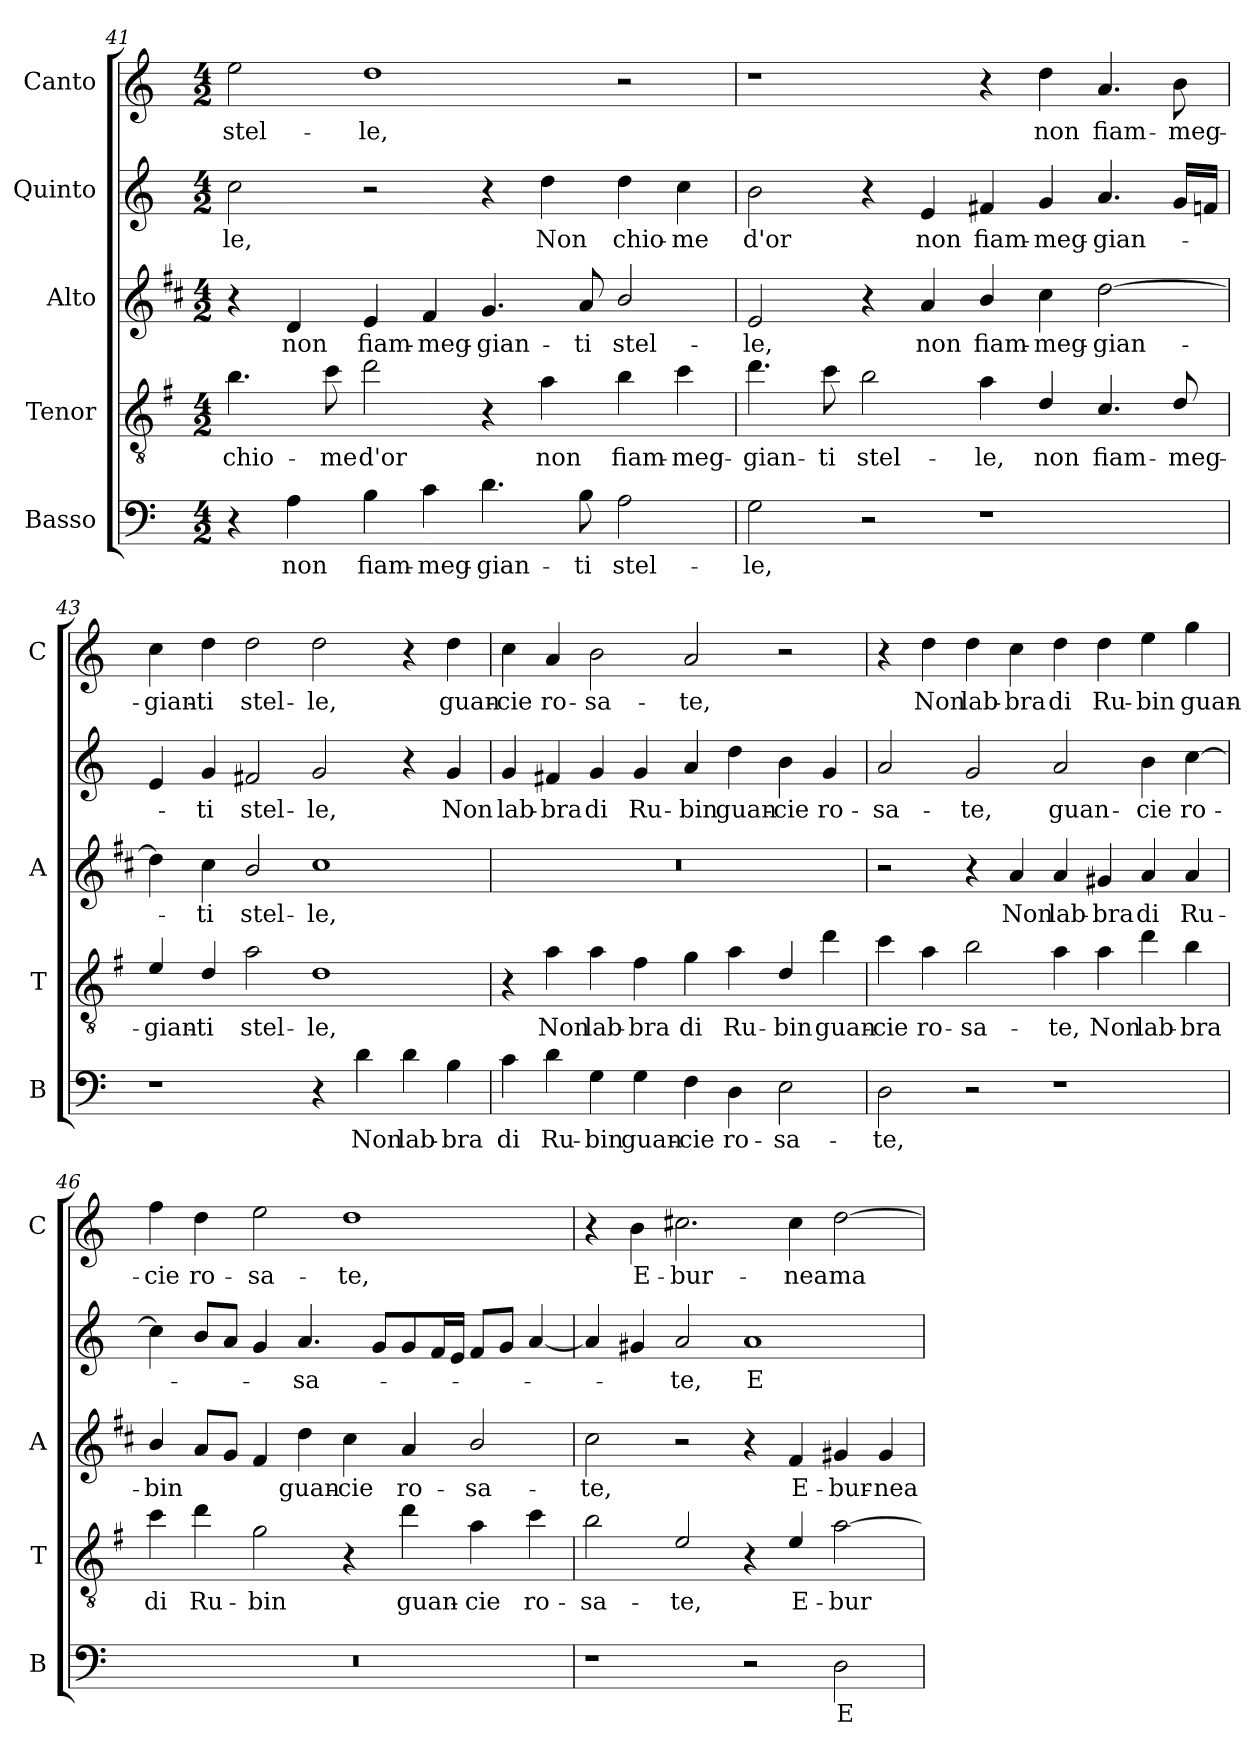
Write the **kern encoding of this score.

**kern	**text	**kern	**text	**kern	**text	**kern	**text	**kern	**text
*part5	*part5	*part4	*part4	*part3	*part3	*part2	*part2	*part1	*part1
*staff5	*staff5	*staff4	*staff4	*staff3	*staff3	*staff2	*staff2	*staff1	*staff1
*I"Basso	*	*I"Tenor	*	*I"Alto	*	*I"Quinto	*	*I"Canto	*
*I'B	*	*I'T	*	*I'A	*	*	*	*I'C	*
*clefF4	*	*clefGv2	*	*clefG2	*	*clefG2	*	*clefG2	*
*	*	*ITrd4c7	*	*ITrd1c2	*	*	*	*	*
*k[]	*	*k[]	*	*k[]	*	*k[]	*	*k[]	*
*C:	*	*C:	*	*C:	*	*C:	*	*C:	*
*M4/2	*	*M4/2	*	*M4/2	*	*M4/2	*	*M4/2	*
=41	=41	=41	=41	=41	=41	=41	=41	=41	=41
!	!	!	!LO:LY:b	!	!	!	!LO:LY:b	!	!LO:LY:b
4r	.	4.e\	chio-	4r	.	2cc\	-le,	2ee\	stel-
!	!LO:LY:b	!	!	!	!LO:LY:b	!	!	!	!
4A\	non	.	.	4c/	non	.	.	.	.
!	!	!	!LO:LY:b	!	!	!	!	!	!
.	.	8f\	-me	.	.	.	.	.	.
!	!LO:LY:b	!	!LO:LY:b	!	!LO:LY:b	!	!	!	!LO:LY:b
4B\	fiam-	2g\	d'or	4d/	fiam-	2r	.	1dd	-le,
!	!LO:LY:b	!	!	!	!LO:LY:b	!	!	!	!
4c\	-meg-	.	.	4e/	-meg-	.	.	.	.
!	!LO:LY:b	!	!	!	!LO:LY:b	!	!	!	!
4.d\	-gian-	4r	.	4.f/	-gian-	4r	.	.	.
!	!	!	!LO:LY:b	!	!	!	!LO:LY:b	!	!
.	.	4d\	non	.	.	4dd\	Non	.	.
!	!LO:LY:b	!	!	!	!LO:LY:b	!	!	!	!
8B\	-ti	.	.	8g/	-ti	.	.	.	.
!	!LO:LY:b	!	!LO:LY:b	!	!LO:LY:b	!	!LO:LY:b	!	!
2A\	stel-	4e\	fiam-	2a/	stel-	4dd\	chio-	2r	.
!	!	!	!LO:LY:b	!	!	!	!LO:LY:b	!	!
.	.	4f\	-meg-	.	.	4cc\	-me	.	.
!!LO:LB:g=z
=42	=42	=42	=42	=42	=42	=42	=42	=42	=42
!	!LO:LY:b	!	!LO:LY:b	!	!LO:LY:b	!	!LO:LY:b	!	!
2G\	-le,	4.g\	-gian-	2d/	-le,	2b\	d'or	1r	.
!	!	!	!LO:LY:b	!	!	!	!	!	!
.	.	8f\	-ti	.	.	.	.	.	.
!	!	!	!LO:LY:b	!	!	!	!	!	!
2r	.	2e\	stel-	4r	.	4r	.	.	.
!	!	!	!	!	!LO:LY:b	!	!LO:LY:b	!	!
.	.	.	.	4g/	non	4e/	non	.	.
!	!	!	!LO:LY:b	!	!LO:LY:b	!	!LO:LY:b	!	!
1r	.	4d\	-le,	4a/	fiam-	4f#X/	fiam-	4r	.
!	!	!	!LO:LY:b	!	!LO:LY:b	!	!LO:LY:b	!	!LO:LY:b
.	.	4G/	non	4b\	-meg-	4g/	-meg-	4dd\	non
!	!	!	!LO:LY:b	!	!LO:LY:b	!	!LO:LY:b	!	!LO:LY:b
.	.	4.F/	fiam-	[2cc\	-gian-	4.a/	-gian-	4.a/	fiam-
!	!	!	!LO:LY:b	!	!	!	!	!	!LO:LY:b
.	.	8G/	-meg-	.	.	16g/LL	.	8b\	-meg-
.	.	.	.	.	.	16fn/JJ	.	.	.
=43	=43	=43	=43	=43	=43	=43	=43	=43	=43
!	!	!	!LO:LY:b	!	!	!	!	!	!LO:LY:b
1r	.	4A/	-gian-	4cc\]	.	4e/	.	4cc\	-gian-
!	!	!	!LO:LY:b	!	!LO:LY:b	!	!LO:LY:b	!	!LO:LY:b
.	.	4G/	-ti	4b\	-ti	4g/	-ti	4dd\	-ti
!	!	!	!LO:LY:b	!	!LO:LY:b	!	!LO:LY:b	!	!LO:LY:b
.	.	2d\	stel-	2a/	stel-	2f#X/	stel-	2dd\	stel-
!	!	!	!LO:LY:b	!	!LO:LY:b	!	!LO:LY:b	!	!LO:LY:b
4r	.	1G	-le,	1b	-le,	2g/	-le,	2dd\	-le,
!	!LO:LY:b	!	!	!	!	!	!	!	!
4d\	Non	.	.	.	.	.	.	.	.
!	!LO:LY:b	!	!	!	!	!	!	!	!
4d\	lab-	.	.	.	.	4r	.	4r	.
!	!LO:LY:b	!	!	!	!	!	!LO:LY:b	!	!LO:LY:b
4B\	-bra	.	.	.	.	4g/	Non	4dd\	guan-
=44	=44	=44	=44	=44	=44	=44	=44	=44	=44
!	!LO:LY:b	!	!	!	!	!	!LO:LY:b	!	!LO:LY:b
4c\	di	4r	.	0r	.	4g/	lab-	4cc\	-cie
!	!LO:LY:b	!	!LO:LY:b	!	!	!	!LO:LY:b	!	!LO:LY:b
4d\	Ru-	4d\	Non	.	.	4f#X/	-bra	4a/	ro-
!	!LO:LY:b	!	!LO:LY:b	!	!	!	!LO:LY:b	!	!LO:LY:b
4G\	-bin	4d\	lab-	.	.	4g/	di	2b\	-sa-
!	!LO:LY:b	!	!LO:LY:b	!	!	!	!LO:LY:b	!	!
4G\	guan-	4B\	-bra	.	.	4g/	Ru-	.	.
!	!LO:LY:b	!	!LO:LY:b	!	!	!	!LO:LY:b	!	!LO:LY:b
4F\	-cie	4c\	di	.	.	4a/	-bin	2a/	-te,
!	!LO:LY:b	!	!LO:LY:b	!	!	!	!LO:LY:b	!	!
4D\	ro-	4d\	Ru-	.	.	4dd\	guan-	.	.
!	!LO:LY:b	!	!LO:LY:b	!	!	!	!LO:LY:b	!	!
2E\	-sa-	4G/	-bin	.	.	4b\	-cie	2r	.
!	!	!	!LO:LY:b	!	!	!	!LO:LY:b	!	!
.	.	4g\	guan-	.	.	4g/	ro-	.	.
=45	=45	=45	=45	=45	=45	=45	=45	=45	=45
!	!LO:LY:b	!	!LO:LY:b	!	!	!	!LO:LY:b	!	!
2D\	-te,	4f\	-cie	2r	.	2a/	-sa-	4r	.
!	!	!	!LO:LY:b	!	!	!	!	!	!LO:LY:b
.	.	4d\	ro-	.	.	.	.	4dd\	Non
!	!	!	!LO:LY:b	!	!	!	!LO:LY:b	!	!LO:LY:b
2r	.	2e\	-sa-	4r	.	2g/	-te,	4dd\	lab-
!	!	!	!	!	!LO:LY:b	!	!	!	!LO:LY:b
.	.	.	.	4g/	Non	.	.	4cc\	-bra
!	!	!	!LO:LY:b	!	!LO:LY:b	!	!LO:LY:b	!	!LO:LY:b
1r	.	4d\	-te,	4g/	lab-	2a/	guan-	4dd\	di
!	!	!	!LO:LY:b	!	!LO:LY:b	!	!	!	!LO:LY:b
.	.	4d\	Non	4f#X/	-bra	.	.	4dd\	Ru-
!	!	!	!LO:LY:b	!	!LO:LY:b	!	!LO:LY:b	!	!LO:LY:b
.	.	4g\	lab-	4g/	di	4b\	-cie	4ee\	-bin
!	!	!	!LO:LY:b	!	!LO:LY:b	!	!LO:LY:b	!	!LO:LY:b
.	.	4e\	-bra	4g/	Ru-	[4cc\	ro-	4gg\	guan-
!!LO:PB:g=z
=46	=46	=46	=46	=46	=46	=46	=46	=46	=46
!	!	!	!LO:LY:b	!	!LO:LY:b	!	!	!	!LO:LY:b
0r	.	4f\	di	4a/	-bin	4cc\]	.	4ff\	-cie
!	!	!	!LO:LY:b	!	!	!	!	!	!LO:LY:b
.	.	4g\	Ru-	8g/L	.	8b/L	.	4dd\	ro-
.	.	.	.	8f/J	.	8a/J	.	.	.
!	!	!	!LO:LY:b	!	!	!	!	!	!LO:LY:b
.	.	2c\	-bin	4e/	.	4g/	.	2ee\	-sa-
!	!	!	!	!	!LO:LY:b	!	!LO:LY:b	!	!
.	.	.	.	4cc\	guan-	4.a/	-sa-	.	.
!	!	!	!	!	!LO:LY:b	!	!	!	!LO:LY:b
.	.	4r	.	4b\	-cie	.	.	1dd	-te,
.	.	.	.	.	.	8g/L	.	.	.
!	!	!	!LO:LY:b	!	!LO:LY:b	!	!	!	!
.	.	4g\	guan-	4g/	ro-	8g/	.	.	.
.	.	.	.	.	.	16f/L	.	.	.
.	.	.	.	.	.	16e/JJ	.	.	.
!	!	!	!LO:LY:b	!	!LO:LY:b	!	!	!	!
.	.	4d\	-cie	2a/	-sa-	8f/L	.	.	.
.	.	.	.	.	.	8g/J	.	.	.
!	!	!	!LO:LY:b	!	!	!	!	!	!
.	.	4f\	ro-	.	.	[4a/	.	.	.
=47	=47	=47	=47	=47	=47	=47	=47	=47	=47
!	!	!	!LO:LY:b	!	!LO:LY:b	!	!	!	!
1r	.	2e\	-sa-	2b\	-te,	4a/]	.	4r	.
!	!	!	!	!	!	!	!	!	!LO:LY:b
.	.	.	.	.	.	4g#X/	.	4b\	E-
!	!	!	!LO:LY:b	!	!	!	!LO:LY:b	!	!LO:LY:b
.	.	2A/	-te,	2r	.	2a/	-te,	2.cc#X\	-bur-
!	!	!	!	!	!	!	!LO:LY:b	!	!
2r	.	4r	.	4r	.	1a	E-	.	.
!	!	!	!LO:LY:b	!	!LO:LY:b	!	!	!	!LO:LY:b
.	.	4A/	E-	4e/	E-	.	.	4cc#\	-nea
!	!LO:LY:b	!	!LO:LY:b	!	!LO:LY:b	!	!	!	!LO:LY:b
2D\	E-	[2d\	-bur-	4f#X/	-bur-	.	.	[2dd\	ma-
!	!	!	!	!	!LO:LY:b	!	!	!	!
.	.	.	.	4f#/	-nea	.	.	.	.
=	=	=	=	=	=	=	=	=	=
*-	*-	*-	*-	*-	*-	*-	*-	*-	*-
